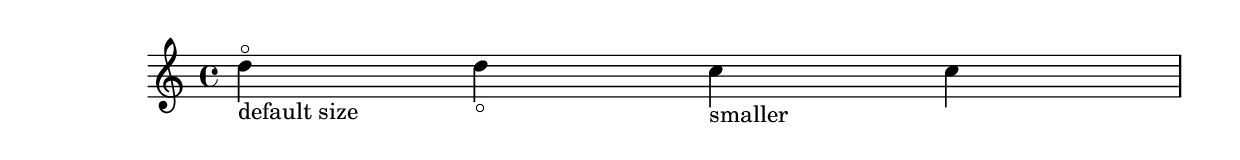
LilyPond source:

%% Do not edit this file; it is auto-generated from LSR http://lsr.dsi.unimi.it
%% This file is in the public domain.
\version "2.11.57"

\header {
  lsrtags = "expressive-marks, unfretted-strings"

  texidoces = "
Para hacer más pequeño el círculo de @code{\flageolet} (armónico)
utilice la siguiente función de Scheme.

"
  doctitlees = "Cambiar el tamaño de la marca de \flageolet"

  texidoc = "
To make the @code{\\flageolet} circle smaller use the following Scheme
function. 

"
  doctitle = "Changing \\flageolet mark size"
} % begin verbatim
smallFlageolet = #(let ((m (make-music 'ArticulationEvent
                          'articulation-type "flageolet")))
       (set! (ly:music-property m 'tweaks)
             (acons 'font-size -3
                    (ly:music-property m 'tweaks)))
       m)

\layout { ragged-right = ##f }

\relative c'' {
  d4^\flageolet_\markup { default size } d_\flageolet
  c4^\smallFlageolet_\markup { smaller } c_\smallFlageolet
}
